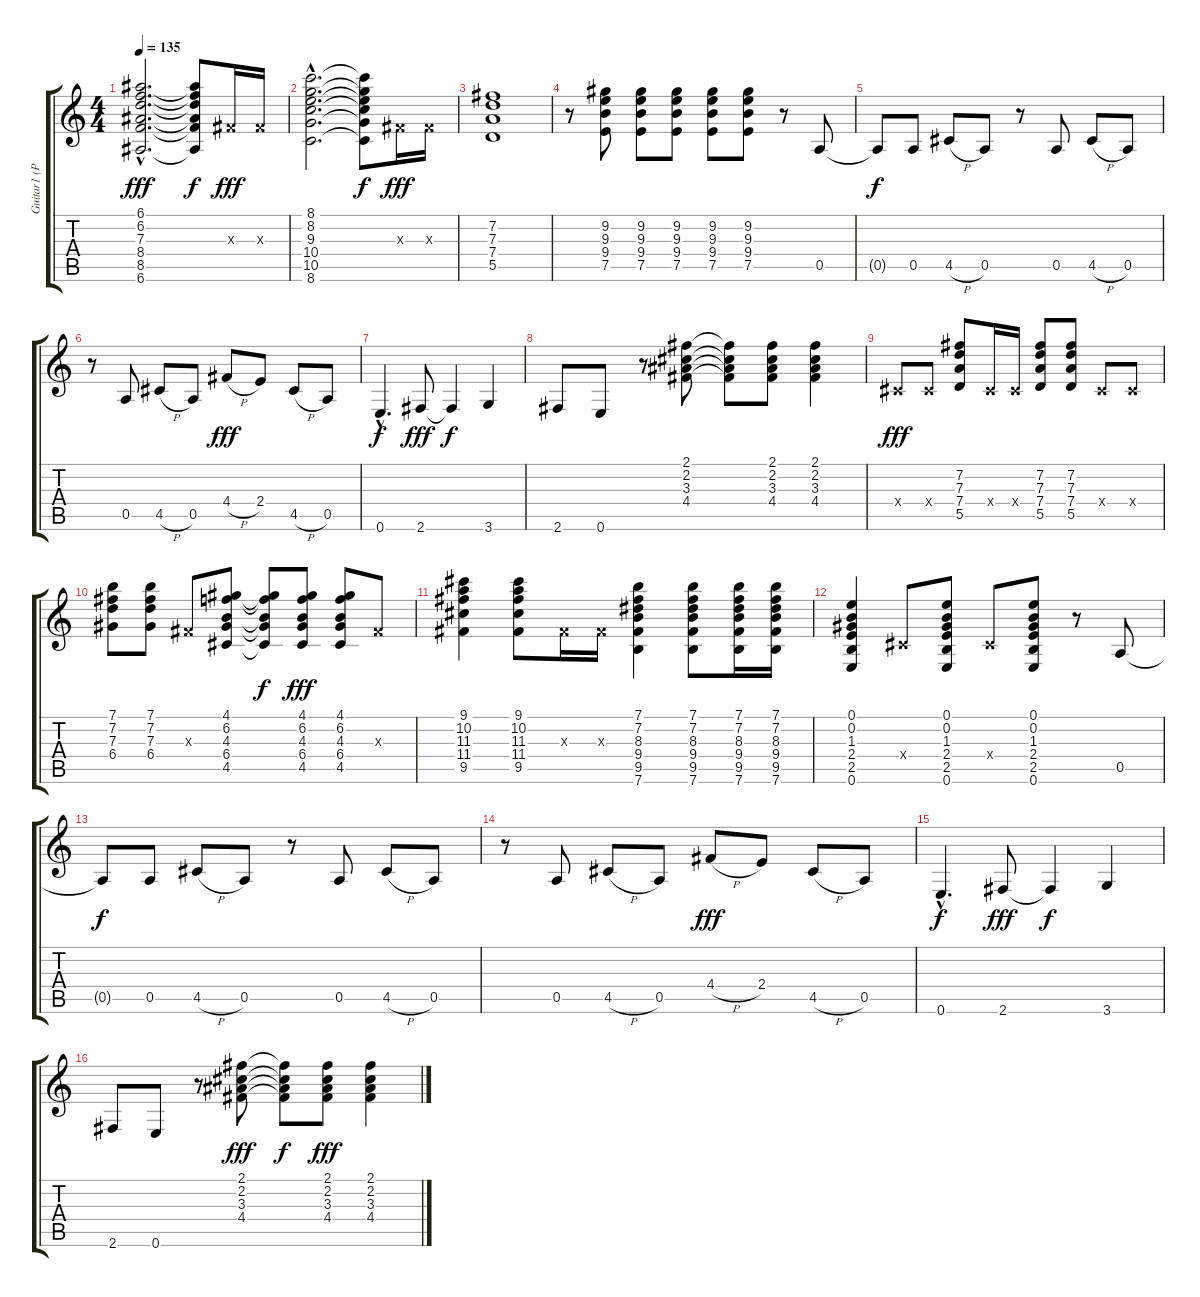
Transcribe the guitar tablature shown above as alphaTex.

\track ("Guitar1 (Part1)" "Guitar1 (P") {instrument overdrivenguitar}
\staff {score tabs}
\tuning (E4 B3 G3 D3 A2 E2) {hide}
\ts (4 4)
\tempo 135
\clef g2
\ks c
(6.1{hac} 6.2{hac} 7.3{hac} 8.4{hac} 8.5{hac} 6.6{hac}).2{d dy fff} (6.1{t} 6.2{t} 7.3{t} 8.4{t} 8.5{t} 6.6{t}).8{dy f} -1.3{x}.16{dy fff} -1.3{x}.16 |
(8.1{hac} 8.2{hac} 9.3{hac} 10.4{hac} 10.5{hac} 8.6{hac}).2{d} (8.1{t} 8.2{t} 9.3{t} 10.4{t} 10.5{t} 8.6{t}).8{dy f} -1.3{x}.16{dy fff} -1.3{x}.16 |
(7.2 7.3 7.4 5.5).1 |
r.8 (9.2 9.3 9.4 7.5).8 (9.2 9.3 9.4 7.5).8 (9.2 9.3 9.4 7.5).8 (9.2 9.3 9.4 7.5).8 (9.2 9.3 9.4 7.5).8 r.8 0.5.8 |
0.5{t}.8{dy f} 0.5.8 4.5{h}.8 0.5.8 r.8 0.5.8 4.5{h}.8 0.5.8 |
r.8 0.5.8 4.5{h}.8 0.5.8 4.4{h}.8{dy fff} 2.4.8 4.5{h}.8 0.5.8 |
0.6{hac}.4{d dy f} 2.6.8{dy fff} 2.6{t}.4{dy f} 3.6.4 |
2.6.8 0.6.8 r.8 (2.1 2.2 3.3 4.4).8 (2.1{t} 2.2{t} 3.3{t} 4.4{t}).8 (2.1 2.2 3.3 4.4).8 (2.1 2.2 3.3 4.4).4 |
-1.4{x}.8{dy fff} -1.4{x}.8 (7.2 7.3 7.4 5.5).8 -1.4{x}.16 -1.4{x}.16 (7.2 7.3 7.4 5.5).8 (7.2 7.3 7.4 5.5).8 -1.4{x}.8 -1.4{x}.8 |
(7.1 7.2 7.3 6.4).8 (7.1 7.2 7.3 6.4).8 -1.3{x}.8 (4.1 6.2 4.3 6.4 4.5).8 (4.1{t} 6.2{t} 4.3{t} 6.4{t} 4.5{t}).8{dy f} (4.1 6.2 4.3 6.4 4.5).8{dy fff} (4.1 6.2 4.3 6.4 4.5).8 -1.3{x}.8 |
(9.1 10.2 11.3 11.4 9.5).4 (9.1 10.2 11.3 11.4 9.5).8 -1.3{x}.16 -1.3{x}.16 (7.1 7.2 8.3 9.4 9.5 7.6).4 (7.1 7.2 8.3 9.4 9.5 7.6).8 (7.1 7.2 8.3 9.4 9.5 7.6).16 (7.1 7.2 8.3 9.4 9.5 7.6).16 |
(0.1 0.2 1.3 2.4 2.5 0.6).4 -1.4{x}.8 (0.1 0.2 1.3 2.4 2.5 0.6).8 -1.4{x}.8 (0.1 0.2 1.3 2.4 2.5 0.6).8 r.8 0.5.8 |
0.5{t}.8{dy f} 0.5.8 4.5{h}.8 0.5.8 r.8 0.5.8 4.5{h}.8 0.5.8 |
r.8 0.5.8 4.5{h}.8 0.5.8 4.4{h}.8{dy fff} 2.4.8 4.5{h}.8 0.5.8 |
0.6{hac}.4{d dy f} 2.6.8{dy fff} 2.6{t}.4{dy f} 3.6.4 |
2.6.8 0.6.8 r.8 (2.1 2.2 3.3 4.4).8{dy fff} (2.1{t} 2.2{t} 3.3{t} 4.4{t}).8{dy f} (2.1 2.2 3.3 4.4).8{dy fff} (2.1 2.2 3.3 4.4).4
